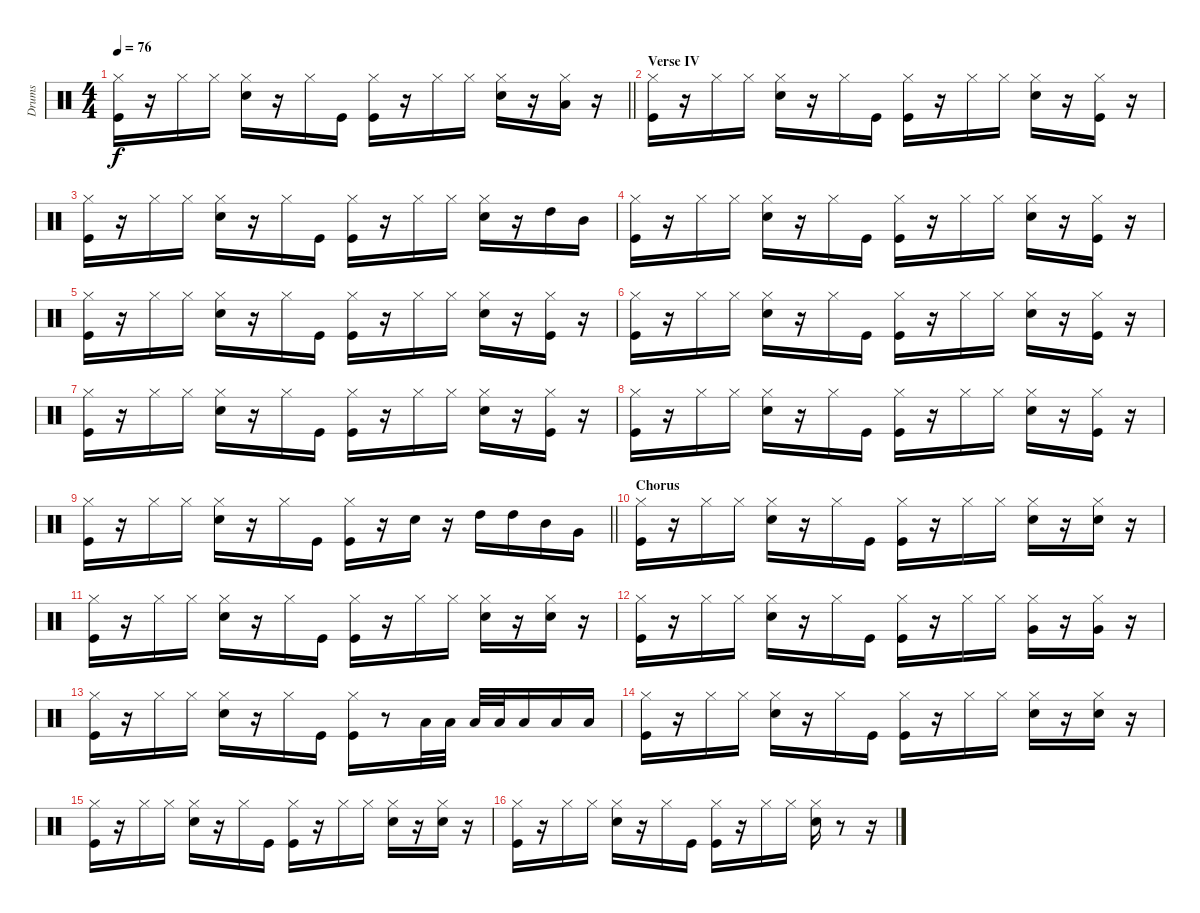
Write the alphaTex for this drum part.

\track ("Drums" "Drums") {instrument percussion}
\staff {score}
\articulation defaults
\ts (4 4)
\tempo 76
\clef neutral
\barLineRight lightlight
\ks c
("Kick (hit)" "Hi-Hat (closed)").16{dy f} r.16 "Hi-Hat (closed)".16 "Hi-Hat (closed)".16 ("Snare (hit) 2" "Hi-Hat (closed)").16 r.16 "Hi-Hat (closed)".16 "Kick (hit)".16 ("Kick (hit)" "Hi-Hat (closed)").16 r.16 "Hi-Hat (closed)".16 "Hi-Hat (closed)".16 ("Snare (hit) 2" "Hi-Hat (closed)").16 r.16 ("Low Tom (hit)" "Hi-Hat (closed)").16 r.16 |
\section ("" "Verse IV")
("Kick (hit)" "Hi-Hat (closed)").16 r.16 "Hi-Hat (closed)".16 "Hi-Hat (closed)".16 ("Snare (hit) 2" "Hi-Hat (closed)").16 r.16 "Hi-Hat (closed)".16 "Kick (hit)".16 ("Kick (hit)" "Hi-Hat (closed)").16 r.16 "Hi-Hat (closed)".16 "Hi-Hat (closed)".16 ("Snare (hit) 2" "Hi-Hat (closed)").16 r.16 ("Kick (hit)" "Hi-Hat (closed)").16 r.16 |
("Kick (hit)" "Hi-Hat (closed)").16 r.16 "Hi-Hat (closed)".16 "Hi-Hat (closed)".16 ("Snare (hit) 2" "Hi-Hat (closed)").16 r.16 "Hi-Hat (closed)".16 "Kick (hit)".16 ("Kick (hit)" "Hi-Hat (closed)").16 r.16 "Hi-Hat (closed)".16 "Hi-Hat (closed)".16 ("Snare (hit) 2" "Hi-Hat (closed)").16 r.16 "High Tom (hit)".16 "Mid Tom (hit)".16 |
("Kick (hit)" "Hi-Hat (closed)").16 r.16 "Hi-Hat (closed)".16 "Hi-Hat (closed)".16 ("Snare (hit) 2" "Hi-Hat (closed)").16 r.16 "Hi-Hat (closed)".16 "Kick (hit)".16 ("Kick (hit)" "Hi-Hat (closed)").16 r.16 "Hi-Hat (closed)".16 "Hi-Hat (closed)".16 ("Snare (hit) 2" "Hi-Hat (closed)").16 r.16 ("Kick (hit)" "Hi-Hat (closed)").16 r.16 |
("Kick (hit)" "Hi-Hat (closed)").16 r.16 "Hi-Hat (closed)".16 "Hi-Hat (closed)".16 ("Snare (hit) 2" "Hi-Hat (closed)").16 r.16 "Hi-Hat (closed)".16 "Kick (hit)".16 ("Kick (hit)" "Hi-Hat (closed)").16 r.16 "Hi-Hat (closed)".16 "Hi-Hat (closed)".16 ("Snare (hit) 2" "Hi-Hat (closed)").16 r.16 ("Kick (hit)" "Hi-Hat (closed)").16 r.16 |
("Kick (hit)" "Hi-Hat (closed)").16 r.16 "Hi-Hat (closed)".16 "Hi-Hat (closed)".16 ("Snare (hit) 2" "Hi-Hat (closed)").16 r.16 "Hi-Hat (closed)".16 "Kick (hit)".16 ("Kick (hit)" "Hi-Hat (closed)").16 r.16 "Hi-Hat (closed)".16 "Hi-Hat (closed)".16 ("Snare (hit) 2" "Hi-Hat (closed)").16 r.16 ("Kick (hit)" "Hi-Hat (closed)").16 r.16 |
("Kick (hit)" "Hi-Hat (closed)").16 r.16 "Hi-Hat (closed)".16 "Hi-Hat (closed)".16 ("Snare (hit) 2" "Hi-Hat (closed)").16 r.16 "Hi-Hat (closed)".16 "Kick (hit)".16 ("Kick (hit)" "Hi-Hat (closed)").16 r.16 "Hi-Hat (closed)".16 "Hi-Hat (closed)".16 ("Snare (hit) 2" "Hi-Hat (closed)").16 r.16 ("Kick (hit)" "Hi-Hat (closed)").16 r.16 |
("Kick (hit)" "Hi-Hat (closed)").16 r.16 "Hi-Hat (closed)".16 "Hi-Hat (closed)".16 ("Snare (hit) 2" "Hi-Hat (closed)").16 r.16 "Hi-Hat (closed)".16 "Kick (hit)".16 ("Kick (hit)" "Hi-Hat (closed)").16 r.16 "Hi-Hat (closed)".16 "Hi-Hat (closed)".16 ("Snare (hit) 2" "Hi-Hat (closed)").16 r.16 ("Kick (hit)" "Hi-Hat (closed)").16 r.16 |
\barLineRight lightlight
("Kick (hit)" "Hi-Hat (closed)").16 r.16 "Hi-Hat (closed)".16 "Hi-Hat (closed)".16 ("Snare (hit) 2" "Hi-Hat (closed)").16 r.16 "Hi-Hat (closed)".16 "Kick (hit)".16 ("Kick (hit)" "Hi-Hat (closed)").16 r.16 "Snare (hit) 2".16 r.16 "High Tom (hit)".16 "High Tom (hit)".16 "Mid Tom (hit)".16 "Very Low Tom (hit)".16 |
\section ("" "Chorus")
("Kick (hit)" "Hi-Hat (closed)").16 r.16 "Hi-Hat (closed)".16 "Hi-Hat (closed)".16 ("Snare (hit) 2" "Hi-Hat (closed)").16 r.16 "Hi-Hat (closed)".16 "Kick (hit)".16 ("Kick (hit)" "Hi-Hat (closed)").16 r.16 "Hi-Hat (closed)".16 "Hi-Hat (closed)".16 ("Snare (hit) 2" "Hi-Hat (closed)").16 r.16 ("Snare (hit) 2" "Hi-Hat (closed)").16 r.16 |
("Kick (hit)" "Hi-Hat (closed)").16 r.16 "Hi-Hat (closed)".16 "Hi-Hat (closed)".16 ("Snare (hit) 2" "Hi-Hat (closed)").16 r.16 "Hi-Hat (closed)".16 "Kick (hit)".16 ("Kick (hit)" "Hi-Hat (closed)").16 r.16 "Hi-Hat (closed)".16 "Hi-Hat (closed)".16 ("Snare (hit) 2" "Hi-Hat (closed)").16 r.16 ("Snare (hit) 2" "Hi-Hat (closed)").16 r.16 |
("Kick (hit)" "Hi-Hat (closed)").16 r.16 "Hi-Hat (closed)".16 "Hi-Hat (closed)".16 ("Snare (hit) 2" "Hi-Hat (closed)").16 r.16 "Hi-Hat (closed)".16 "Kick (hit)".16 ("Kick (hit)" "Hi-Hat (closed)").16 r.16 "Hi-Hat (closed)".16 "Hi-Hat (closed)".16 ("Very Low Tom (hit)" "Hi-Hat (closed)").16 r.16 ("Very Low Tom (hit)" "Hi-Hat (closed)").16 r.16 |
("Kick (hit)" "Hi-Hat (closed)").16 r.16 "Hi-Hat (closed)".16 "Hi-Hat (closed)".16 ("Snare (hit) 2" "Hi-Hat (closed)").16 r.16 "Hi-Hat (closed)".16 "Kick (hit)".16 ("Kick (hit)" "Hi-Hat (closed)").16 r.8 "Low Tom (hit)".32 "Low Tom (hit)".32 "Low Tom (hit)".32 "Low Tom (hit)".32 "Low Floor Tom (hit)".16 "Low Floor Tom (hit)".16 "Low Floor Tom (hit)".16 |
("Kick (hit)" "Hi-Hat (closed)").16 r.16 "Hi-Hat (closed)".16 "Hi-Hat (closed)".16 ("Snare (hit) 2" "Hi-Hat (closed)").16 r.16 "Hi-Hat (closed)".16 "Kick (hit)".16 ("Kick (hit)" "Hi-Hat (closed)").16 r.16 "Hi-Hat (closed)".16 "Hi-Hat (closed)".16 ("Snare (hit) 2" "Hi-Hat (closed)").16 r.16 ("Snare (hit) 2" "Hi-Hat (closed)").16 r.16 |
("Kick (hit)" "Hi-Hat (closed)").16 r.16 "Hi-Hat (closed)".16 "Hi-Hat (closed)".16 ("Snare (hit) 2" "Hi-Hat (closed)").16 r.16 "Hi-Hat (closed)".16 "Kick (hit)".16 ("Kick (hit)" "Hi-Hat (closed)").16 r.16 "Hi-Hat (closed)".16 "Hi-Hat (closed)".16 ("Snare (hit) 2" "Hi-Hat (closed)").16 r.16 ("Snare (hit) 2" "Hi-Hat (closed)").16 r.16 |
("Kick (hit)" "Hi-Hat (closed)").16 r.16 "Hi-Hat (closed)".16 "Hi-Hat (closed)".16 ("Snare (hit) 2" "Hi-Hat (closed)").16 r.16 "Hi-Hat (closed)".16 "Kick (hit)".16 ("Kick (hit)" "Hi-Hat (closed)").16 r.16 "Hi-Hat (closed)".16 "Hi-Hat (closed)".16 ("Snare (hit) 2" "Hi-Hat (closed)").16 r.8 r.16
